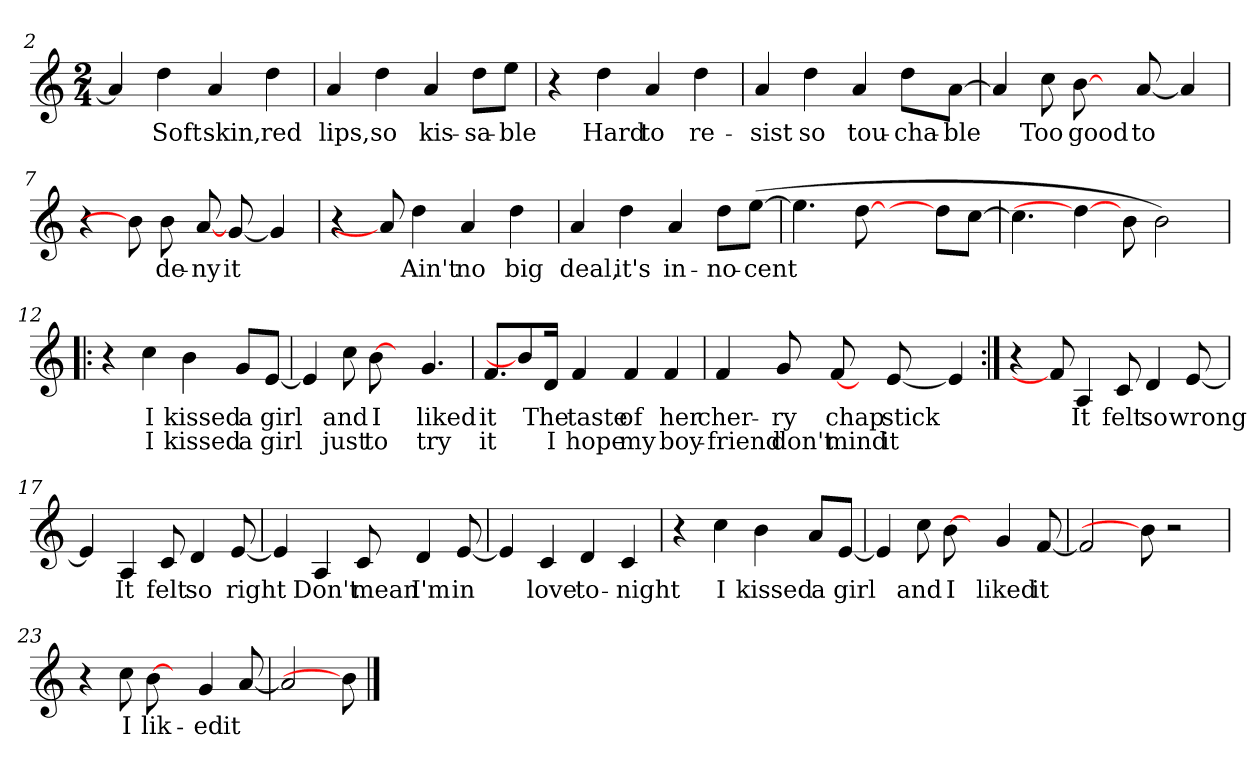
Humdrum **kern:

**kern	**text	**text
*part1	*part1	*part1
*staff1	*staff1	*staff1
*I'Tr.	*	*
*clefG2	*	*
*k[]	*	*
*C:	*	*
*M2/4	*	*
=2X	=2X	=2X
4a]	.	.
!	!LO:LY:b	!
4dd	Soft	.
!	!LO:LY:b	!
4a	skin,	.
!	!LO:LY:b	!
4dd	red	.
=3X	=3X	=3X
!	!LO:LY:b	!
4a	lips,	.
!	!LO:LY:b	!
4dd	so	.
!	!LO:LY:b	!
4a	kis-	.
!	!LO:LY:b	!
8ddL	-sa-	.
!	!LO:LY:b	!
8eeJ	-ble	.
=4X	=4X	=4X
4r	.	.
!	!LO:LY:b	!
4dd	Hard	.
!	!LO:LY:b	!
4a	to	.
!	!LO:LY:b	!
4dd	re-	.
=5X	=5X	=5X
!	!LO:LY:b	!
4a	-sist	.
!	!LO:LY:b	!
4dd	so	.
!	!LO:LY:b	!
4a	tou-	.
!	!LO:LY:b	!
8ddL	-cha-	.
!	!LO:LY:b	!
[8aJ	-ble	.
=6X	=6X	=6X
4a]	.	.
!	!LO:LY:b	!
8cc	Too	.
!	!LO:LY:b	!
[8b	good	.
8ryy	.	.
!	!LO:LY:b	!
[8a	to	.
4a]	.	.
=7X	=7X	=7X
4r	.	.
8b]	.	.
!	!LO:LY:b	!
8b	de-	.
!	!LO:LY:b	!
[8a	-ny	.
!	!LO:LY:b	!
[8g	it	.
4g]	.	.
=8X	=8X	=8X
4r	.	.
8a]	.	.
!	!LO:LY:b	!
4dd	Ain't	.
!	!LO:LY:b	!
4a	no	.
!	!LO:LY:b	!
4dd	big	.
!!LO:LB:g=z
=9X	=9X	=9X
!	!LO:LY:b	!
4a	deal,	.
!	!LO:LY:b	!
4dd	it's	.
!	!LO:LY:b	!
4a	in-	.
!	!LO:LY:b	!
8ddL	-no-	.
!	!LO:LY:b	!
([8eeJ	-cent	.
=10X	=10X	=10X
4.ee]	.	.
[8dd	.	.
4ryy	.	.
8ddL]	.	.
[8ccJ	.	.
=11X	=11X	=11X
4.cc]	.	.
4dd_	.	.
8b	.	.
2b)	.	.
!!LO:LB:g=z
=12X!|:	=12X!|:	=12X!|:
4r	.	.
!	!LO:LY:b	!LO:LY:b
4cc	I	I
!	!LO:LY:b	!LO:LY:b
4b	kissed	kissed
!	!LO:LY:b	!LO:LY:b
8gL	a	a
!	!LO:LY:b	!LO:LY:b
[8eJ	girl	girl
=13X	=13X	=13X
4e]	.	.
!	!LO:LY:b	!LO:LY:b
8cc	and	just
!	!LO:LY:b	!LO:LY:b
[8b	I	to
8ryy	.	.
!	!LO:LY:b	!LO:LY:b
4.g	liked	try
=14X	=14X	=14X
!	!LO:LY:b	!LO:LY:b
8.fL	it	it
8b]	.	.
!	!LO:LY:b	!LO:LY:b
16dJk	The	I
!	!LO:LY:b	!LO:LY:b
4f	taste	hope
!	!LO:LY:b	!LO:LY:b
4f	of	my
!	!LO:LY:b	!LO:LY:b
4f	her	boy-
=15X	=15X	=15X
!	!LO:LY:b	!LO:LY:b
4f	cher-	-friend
!	!LO:LY:b	!LO:LY:b
8g	-ry	don't
!	!LO:LY:b	!LO:LY:b
[8f	chap	mind
8ryy	.	.
!	!LO:LY:b	!LO:LY:b
[8e	stick	it
4e]	.	.
!!LO:LB:g=z
=16X:|!	=16X:|!	=16X:|!
4r	.	.
8f]	.	.
!	!LO:LY:b	!
4A	It	.
!	!LO:LY:b	!
8c	felt	.
!	!LO:LY:b	!
4d	so	.
!	!LO:LY:b	!
[8e	wrong	.
=17X	=17X	=17X
4e]	.	.
!	!LO:LY:b	!
4A	It	.
!	!LO:LY:b	!
8c	felt	.
!	!LO:LY:b	!
4d	so	.
!	!LO:LY:b	!
[8e	right	.
=18X	=18X	=18X
4e]	.	.
!	!LO:LY:b	!
4A	Don't	.
!	!LO:LY:b	!
8c	mean	.
!	!LO:LY:b	!
4d	I'm	.
!	!LO:LY:b	!
[8e	in	.
=19X	=19X	=19X
4e]	.	.
!	!LO:LY:b	!
4c	love	.
!	!LO:LY:b	!
4d	to-	.
!	!LO:LY:b	!
4c	-night	.
!!LO:LB:g=z
=20X	=20X	=20X
4r	.	.
!	!LO:LY:b	!
4cc	I	.
!	!LO:LY:b	!
4b	kissed	.
!	!LO:LY:b	!
8aL	a	.
!	!LO:LY:b	!
[8eJ	girl	.
=21X	=21X	=21X
4e]	.	.
!	!LO:LY:b	!
8cc	and	.
!	!LO:LY:b	!
[8b	I	.
8ryy	.	.
!	!LO:LY:b	!
4g	liked	.
!	!LO:LY:b	!
[8f	it	.
=22X	=22X	=22X
2f]	.	.
8b]	.	.
2r	.	.
=23X	=23X	=23X
4r	.	.
!	!LO:LY:b	!
8cc	I	.
!	!LO:LY:b	!
[8b	lik-	.
8ryy	.	.
!	!LO:LY:b	!
4g	-ed	.
!	!LO:LY:b	!
[8a	it	.
=24X	=24X	=24X
2a]	.	.
8b]	.	.
==	==	==
*-	*-	*-
